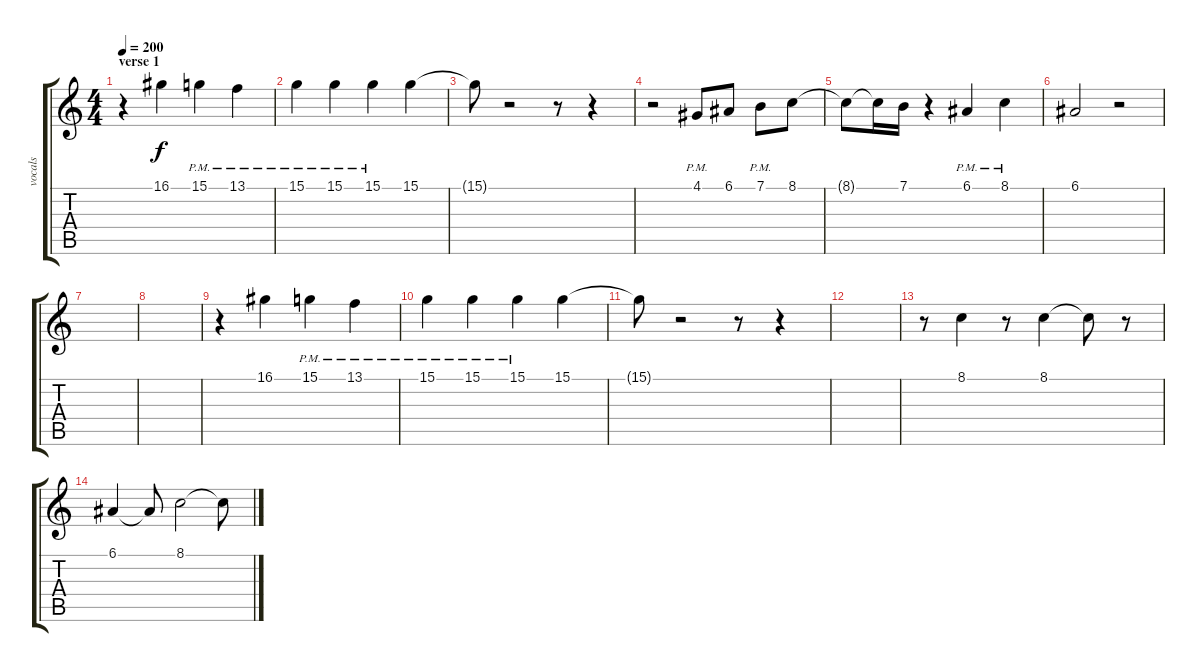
\track ("vocals" "vocals") {instrument ocarina}
\staff {score tabs}
\tuning (E4 B3 G3 D3 A2 E2) {hide}
\ts (4 4)
\section ("" "verse 1")
\tempo 200
\clef g2
\ks c
r.4{dy f} 16.1.4 15.1{pm}.4 13.1{pm}.4 |
15.1{pm}.4 15.1{pm}.4 15.1{pm}.4 15.1.4 |
15.1{t}.8 r.2 r.8 r.4 |
r.2 4.1{pm}.8 6.1.8 7.1{pm}.8 8.1.8 |
8.1{t}.8 8.1{t}.16 7.1.16 r.4 6.1{pm}.4 8.1{pm}.4 |
6.1.2 r.2 |
|
|
r.4 16.1.4 15.1{pm}.4 13.1{pm}.4 |
15.1{pm}.4 15.1{pm}.4 15.1{pm}.4 15.1.4 |
15.1{t}.8 r.2 r.8 r.4 |
|
r.8 8.1.4 r.8 8.1.4 8.1{t}.8 r.8 |
6.1.4 6.1{t}.8 8.1.2 8.1{t}.8
